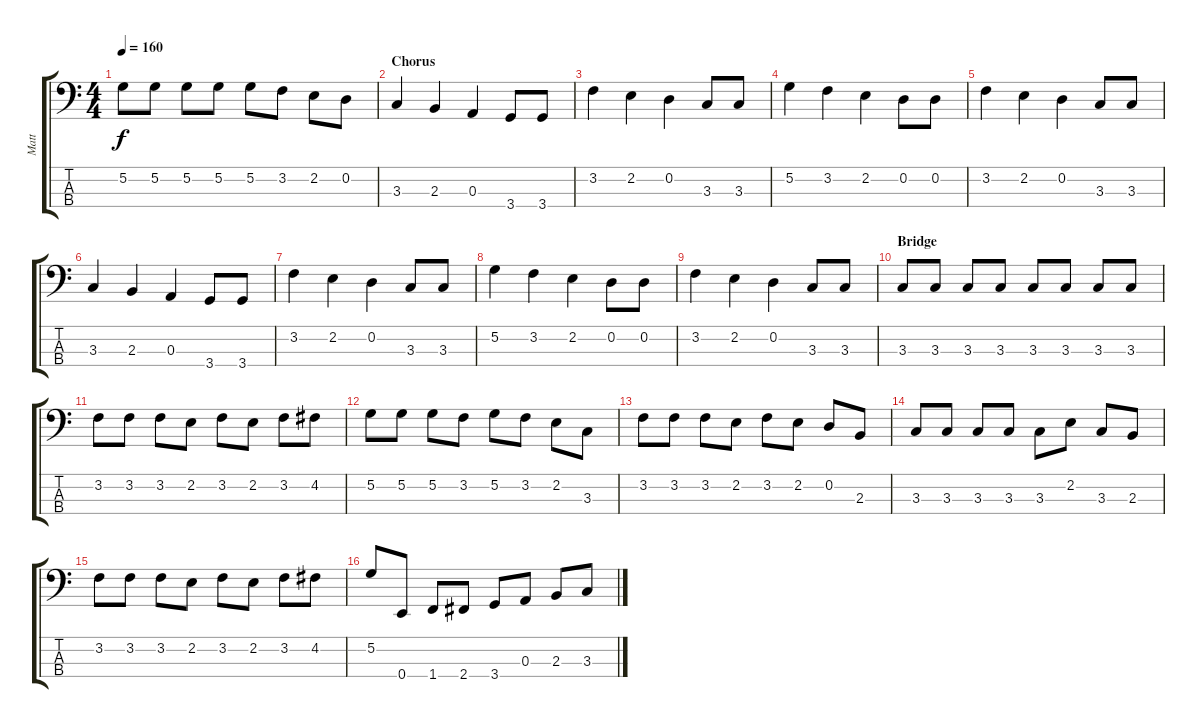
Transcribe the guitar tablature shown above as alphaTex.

\track ("Matt" "Matt") {instrument electricbasspick}
\staff {score tabs}
\tuning (G2 D2 A1 E1) {hide}
\ts (4 4)
\tempo 160
\clef f4
\ks c
5.2.8{dy f} 5.2.8 5.2.8 5.2.8 5.2.8 3.2.8 2.2.8 0.2.8 |
\section ("" "Chorus")
3.3.4 2.3.4 0.3.4 3.4.8 3.4.8 |
3.2.4 2.2.4 0.2.4 3.3.8 3.3.8 |
5.2.4 3.2.4 2.2.4 0.2.8 0.2.8 |
3.2.4 2.2.4 0.2.4 3.3.8 3.3.8 |
3.3.4 2.3.4 0.3.4 3.4.8 3.4.8 |
3.2.4 2.2.4 0.2.4 3.3.8 3.3.8 |
5.2.4 3.2.4 2.2.4 0.2.8 0.2.8 |
3.2.4 2.2.4 0.2.4 3.3.8 3.3.8 |
\section ("" "Bridge")
3.3.8 3.3.8 3.3.8 3.3.8 3.3.8 3.3.8 3.3.8 3.3.8 |
3.2.8 3.2.8 3.2.8 2.2.8 3.2.8 2.2.8 3.2.8 4.2.8 |
5.2.8 5.2.8 5.2.8 3.2.8 5.2.8 3.2.8 2.2.8 3.3.8 |
3.2.8 3.2.8 3.2.8 2.2.8 3.2.8 2.2.8 0.2.8 2.3.8 |
3.3.8 3.3.8 3.3.8 3.3.8 3.3.8 2.2.8 3.3.8 2.3.8 |
3.2.8 3.2.8 3.2.8 2.2.8 3.2.8 2.2.8 3.2.8 4.2.8 |
5.2.8 0.4.8 1.4.8 2.4.8 3.4.8 0.3.8 2.3.8 3.3.8
